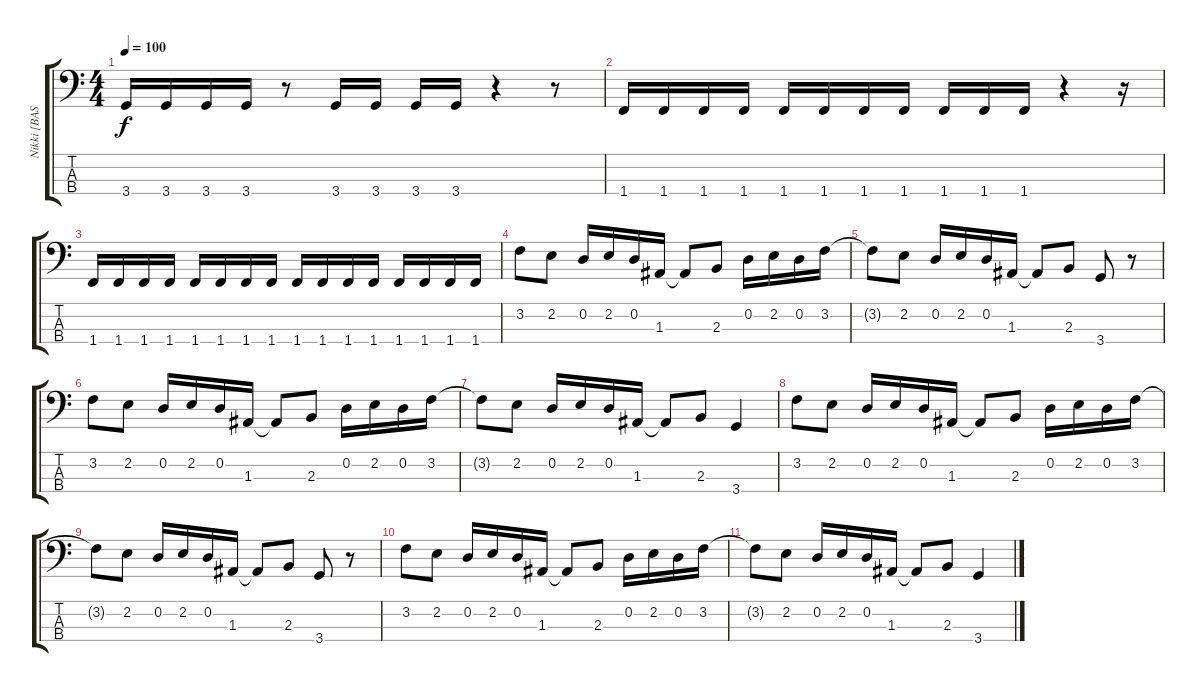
\track ("Nikki [BASS]" "Nikki [BAS") {instrument electricbassfinger}
\staff {score tabs}
\tuning (G2 D2 A1 E1) {hide}
\ts (4 4)
\tempo 100
\clef f4
\ks c
3.4.16{dy f} 3.4.16 3.4.16 3.4.16 r.8 3.4.16 3.4.16 3.4.16 3.4.16 r.4 r.8 |
1.4.16 1.4.16 1.4.16 1.4.16 1.4.16 1.4.16 1.4.16 1.4.16 1.4.16 1.4.16 1.4.16 r.4 r.16 |
1.4.16 1.4.16 1.4.16 1.4.16 1.4.16 1.4.16 1.4.16 1.4.16 1.4.16 1.4.16 1.4.16 1.4.16 1.4.16 1.4.16 1.4.16 1.4.16 |
3.2.8 2.2.8 0.2.16 2.2.16 0.2.16 1.3.16 1.3{t}.8 2.3.8 0.2.16 2.2.16 0.2.16 3.2.16 |
3.2{t}.8 2.2.8 0.2.16 2.2.16 0.2.16 1.3.16 1.3{t}.8 2.3.8 3.4.8 r.8 |
3.2.8 2.2.8 0.2.16 2.2.16 0.2.16 1.3.16 1.3{t}.8 2.3.8 0.2.16 2.2.16 0.2.16 3.2.16 |
3.2{t}.8 2.2.8 0.2.16 2.2.16 0.2.16 1.3.16 1.3{t}.8 2.3.8 3.4.4 |
3.2.8 2.2.8 0.2.16 2.2.16 0.2.16 1.3.16 1.3{t}.8 2.3.8 0.2.16 2.2.16 0.2.16 3.2.16 |
3.2{t}.8 2.2.8 0.2.16 2.2.16 0.2.16 1.3.16 1.3{t}.8 2.3.8 3.4.8 r.8 |
3.2.8 2.2.8 0.2.16 2.2.16 0.2.16 1.3.16 1.3{t}.8 2.3.8 0.2.16 2.2.16 0.2.16 3.2.16 |
3.2{t}.8 2.2.8 0.2.16 2.2.16 0.2.16 1.3.16 1.3{t}.8 2.3.8 3.4.4
